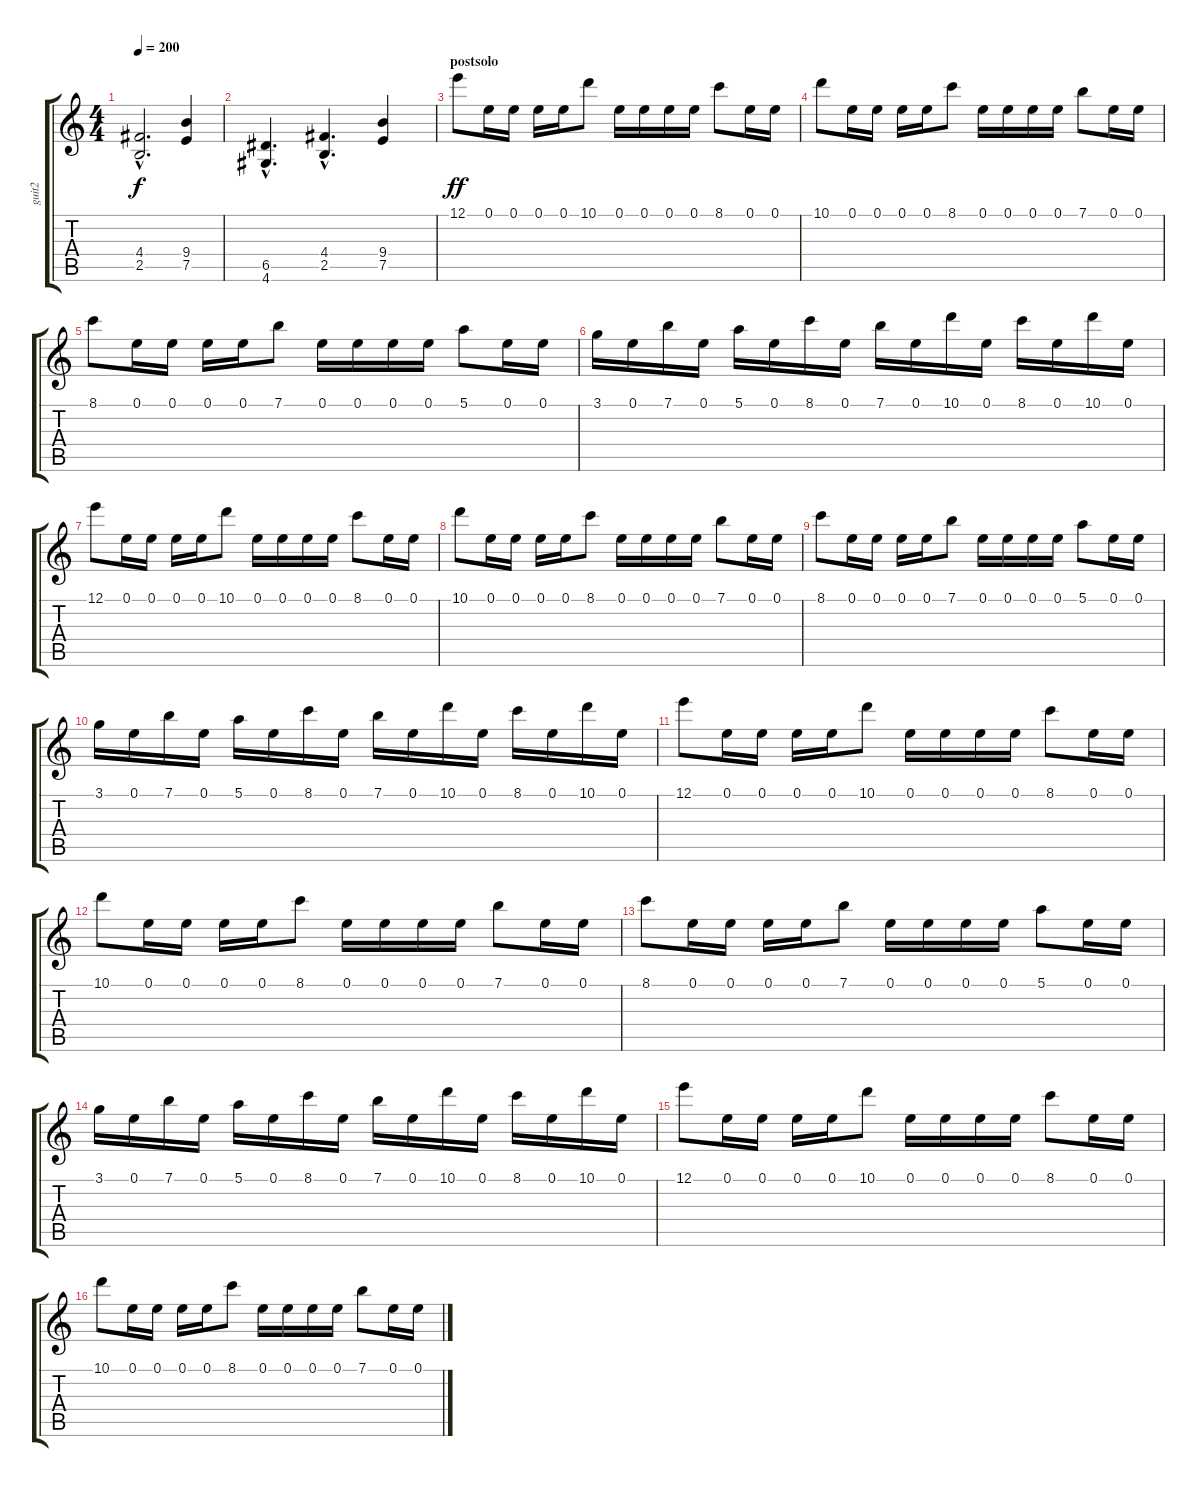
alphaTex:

\track ("guit2" "guit2") {instrument distortionguitar}
\staff {score tabs}
\tuning (E4 B3 G3 D3 A2 E2) {hide}
\ts (4 4)
\tempo 200
\clef g2
\ks c
(4.4{hac} 2.5{hac}).2{d dy f} (9.4 7.5).4 |
(6.5{hac} 4.6{hac}).4{d} (4.4{hac} 2.5{hac}).4{d} (9.4 7.5).4 |
\section ("" "postsolo")
12.1.8{dy ff} 0.1.16 0.1.16 0.1.16 0.1.16 10.1.8 0.1.16 0.1.16 0.1.16 0.1.16 8.1.8 0.1.16 0.1.16 |
10.1.8 0.1.16 0.1.16 0.1.16 0.1.16 8.1.8 0.1.16 0.1.16 0.1.16 0.1.16 7.1.8 0.1.16 0.1.16 |
8.1.8 0.1.16 0.1.16 0.1.16 0.1.16 7.1.8 0.1.16 0.1.16 0.1.16 0.1.16 5.1.8 0.1.16 0.1.16 |
3.1.16 0.1.16 7.1.16 0.1.16 5.1.16 0.1.16 8.1.16 0.1.16 7.1.16 0.1.16 10.1.16 0.1.16 8.1.16 0.1.16 10.1.16 0.1.16 |
12.1.8 0.1.16 0.1.16 0.1.16 0.1.16 10.1.8 0.1.16 0.1.16 0.1.16 0.1.16 8.1.8 0.1.16 0.1.16 |
10.1.8 0.1.16 0.1.16 0.1.16 0.1.16 8.1.8 0.1.16 0.1.16 0.1.16 0.1.16 7.1.8 0.1.16 0.1.16 |
8.1.8 0.1.16 0.1.16 0.1.16 0.1.16 7.1.8 0.1.16 0.1.16 0.1.16 0.1.16 5.1.8 0.1.16 0.1.16 |
3.1.16 0.1.16 7.1.16 0.1.16 5.1.16 0.1.16 8.1.16 0.1.16 7.1.16 0.1.16 10.1.16 0.1.16 8.1.16 0.1.16 10.1.16 0.1.16 |
12.1.8 0.1.16 0.1.16 0.1.16 0.1.16 10.1.8 0.1.16 0.1.16 0.1.16 0.1.16 8.1.8 0.1.16 0.1.16 |
10.1.8 0.1.16 0.1.16 0.1.16 0.1.16 8.1.8 0.1.16 0.1.16 0.1.16 0.1.16 7.1.8 0.1.16 0.1.16 |
8.1.8 0.1.16 0.1.16 0.1.16 0.1.16 7.1.8 0.1.16 0.1.16 0.1.16 0.1.16 5.1.8 0.1.16 0.1.16 |
3.1.16 0.1.16 7.1.16 0.1.16 5.1.16 0.1.16 8.1.16 0.1.16 7.1.16 0.1.16 10.1.16 0.1.16 8.1.16 0.1.16 10.1.16 0.1.16 |
12.1.8 0.1.16 0.1.16 0.1.16 0.1.16 10.1.8 0.1.16 0.1.16 0.1.16 0.1.16 8.1.8 0.1.16 0.1.16 |
10.1.8 0.1.16 0.1.16 0.1.16 0.1.16 8.1.8 0.1.16 0.1.16 0.1.16 0.1.16 7.1.8 0.1.16 0.1.16
